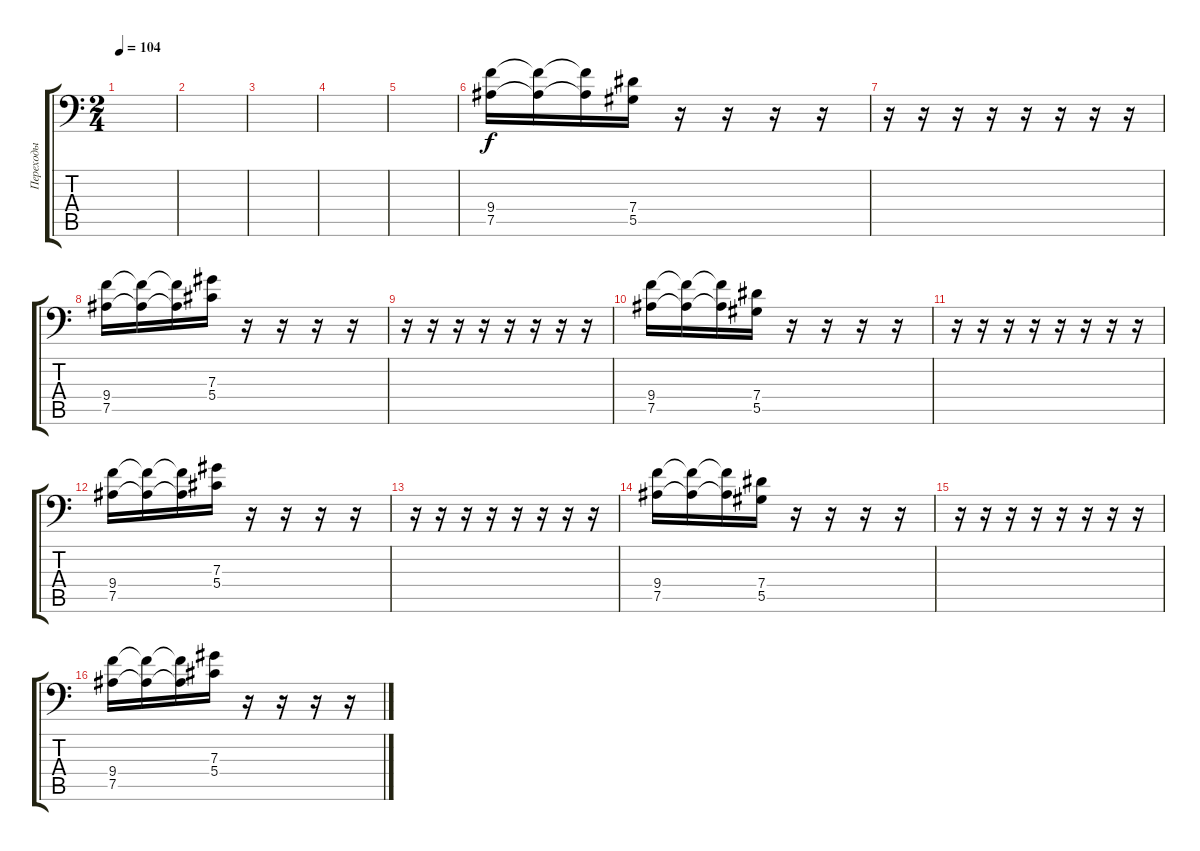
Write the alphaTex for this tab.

\track ("Переходы" "Переходы") {instrument distortionguitar}
\staff {score tabs}
\tuning (Bb3 F3 Db3 Ab2 Eb2 Bb1) {hide}
\ts (2 4)
\tempo 104
\clef f4
\ks c
|
|
|
|
|
(9.4 7.5).16 (9.4{t} 7.5{t}).16 (9.4{t} 7.5{t}).16 (7.4 5.5).16 r.16 r.16 r.16 r.16 |
r.16 r.16 r.16 r.16 r.16 r.16 r.16 r.16 |
(9.4 7.5).16 (9.4{t} 7.5{t}).16 (9.4{t} 7.5{t}).16 (7.3 5.4).16 r.16 r.16 r.16 r.16 |
r.16 r.16 r.16 r.16 r.16 r.16 r.16 r.16 |
(9.4 7.5).16 (9.4{t} 7.5{t}).16 (9.4{t} 7.5{t}).16 (7.4 5.5).16 r.16 r.16 r.16 r.16 |
r.16 r.16 r.16 r.16 r.16 r.16 r.16 r.16 |
(9.4 7.5).16 (9.4{t} 7.5{t}).16 (9.4{t} 7.5{t}).16 (7.3 5.4).16 r.16 r.16 r.16 r.16 |
r.16 r.16 r.16 r.16 r.16 r.16 r.16 r.16 |
(9.4 7.5).16 (9.4{t} 7.5{t}).16 (9.4{t} 7.5{t}).16 (7.4 5.5).16 r.16 r.16 r.16 r.16 |
r.16 r.16 r.16 r.16 r.16 r.16 r.16 r.16 |
(9.4 7.5).16 (9.4{t} 7.5{t}).16 (9.4{t} 7.5{t}).16 (7.3 5.4).16 r.16 r.16 r.16 r.16
